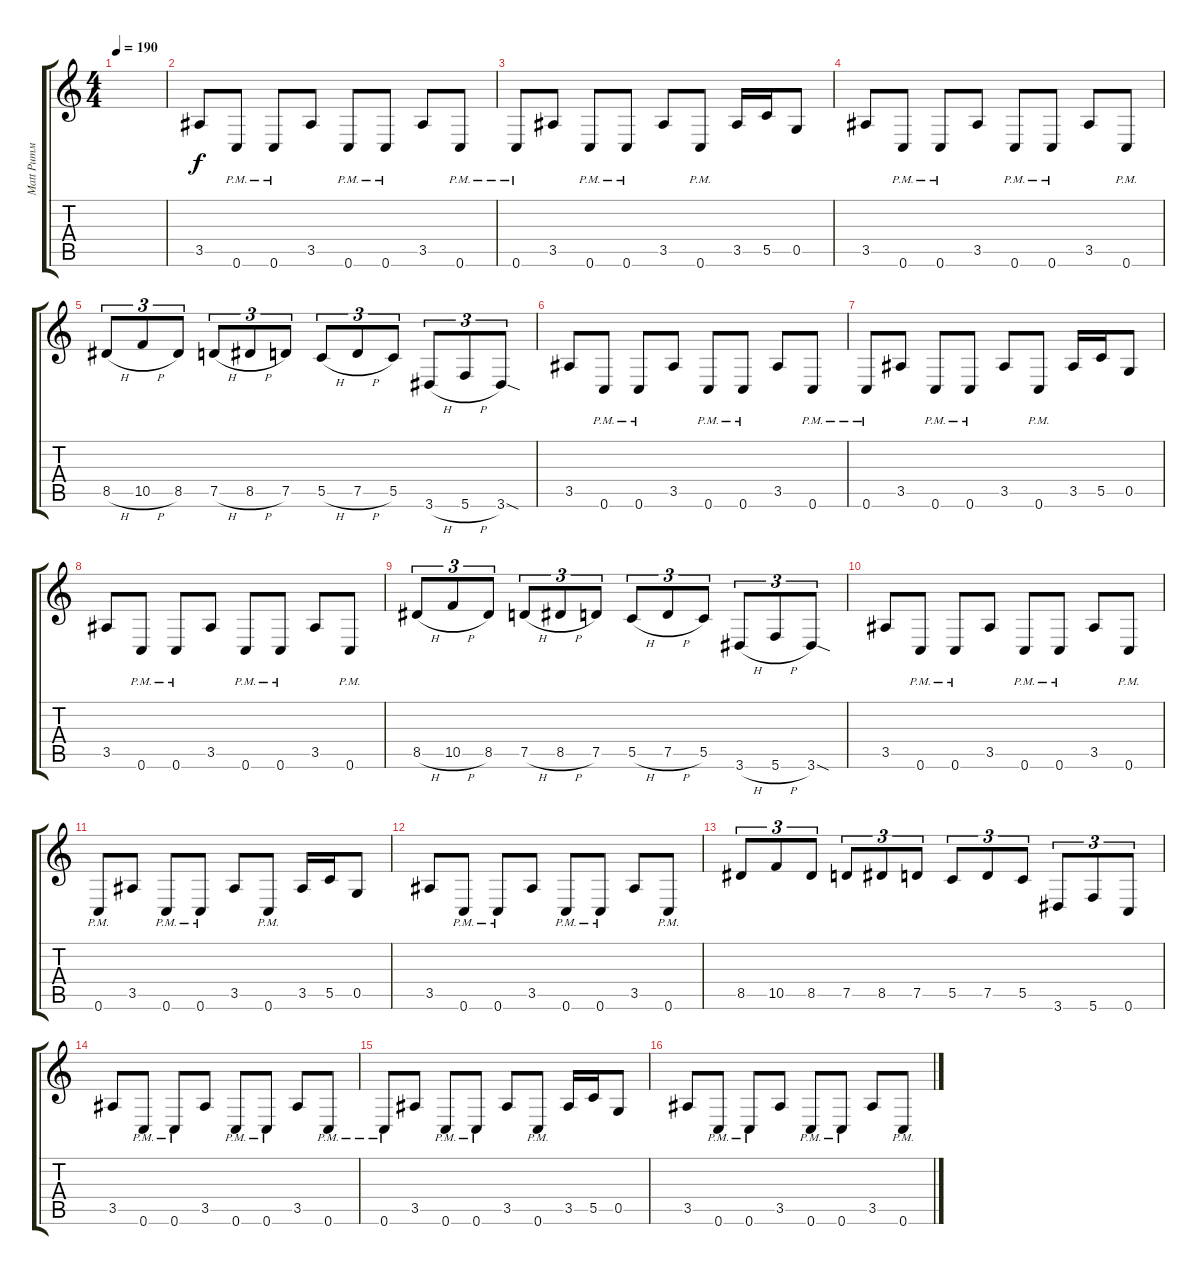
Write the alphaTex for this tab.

\track ("Matt Ритм" "Matt Ритм") {instrument distortionguitar}
\staff {score tabs}
\tuning (D4 A3 F3 C3 G2 C2) {hide}
\ts (4 4)
\tempo 190
\clef g2
\ks c
|
3.5.8 0.6{pm}.8 0.6{pm}.8 3.5.8 0.6{pm}.8 0.6{pm}.8 3.5.8 0.6{pm}.8 |
0.6{pm}.8 3.5.8 0.6{pm}.8 0.6{pm}.8 3.5.8 0.6{pm}.8 3.5.16 5.5.16 0.5.8 |
3.5.8 0.6{pm}.8 0.6{pm}.8 3.5.8 0.6{pm}.8 0.6{pm}.8 3.5.8 0.6{pm}.8 |
8.5{h}.8{tu (3 2)} 10.5{h}.8{tu (3 2)} 8.5.8{tu (3 2)} 7.5{h}.8{tu (3 2)} 8.5{h}.8{tu (3 2)} 7.5.8{tu (3 2)} 5.5{h}.8{tu (3 2)} 7.5{h}.8{tu (3 2)} 5.5.8{tu (3 2)} 3.6{h}.8{tu (3 2)} 5.6{h}.8{tu (3 2)} 3.6{sod}.8{tu (3 2)} |
3.5.8 0.6{pm}.8 0.6{pm}.8 3.5.8 0.6{pm}.8 0.6{pm}.8 3.5.8 0.6{pm}.8 |
0.6{pm}.8 3.5.8 0.6{pm}.8 0.6{pm}.8 3.5.8 0.6{pm}.8 3.5.16 5.5.16 0.5.8 |
3.5.8 0.6{pm}.8 0.6{pm}.8 3.5.8 0.6{pm}.8 0.6{pm}.8 3.5.8 0.6{pm}.8 |
8.5{h}.8{tu (3 2)} 10.5{h}.8{tu (3 2)} 8.5.8{tu (3 2)} 7.5{h}.8{tu (3 2)} 8.5{h}.8{tu (3 2)} 7.5.8{tu (3 2)} 5.5{h}.8{tu (3 2)} 7.5{h}.8{tu (3 2)} 5.5.8{tu (3 2)} 3.6{h}.8{tu (3 2)} 5.6{h}.8{tu (3 2)} 3.6{sod}.8{tu (3 2)} |
3.5.8 0.6{pm}.8 0.6{pm}.8 3.5.8 0.6{pm}.8 0.6{pm}.8 3.5.8 0.6{pm}.8 |
0.6{pm}.8 3.5.8 0.6{pm}.8 0.6{pm}.8 3.5.8 0.6{pm}.8 3.5.16 5.5.16 0.5.8 |
3.5.8 0.6{pm}.8 0.6{pm}.8 3.5.8 0.6{pm}.8 0.6{pm}.8 3.5.8 0.6{pm}.8 |
8.5.8{tu (3 2)} 10.5.8{tu (3 2)} 8.5.8{tu (3 2)} 7.5.8{tu (3 2)} 8.5.8{tu (3 2)} 7.5.8{tu (3 2)} 5.5.8{tu (3 2)} 7.5.8{tu (3 2)} 5.5.8{tu (3 2)} 3.6.8{tu (3 2)} 5.6.8{tu (3 2)} 0.6.8{tu (3 2)} |
3.5.8 0.6{pm}.8 0.6{pm}.8 3.5.8 0.6{pm}.8 0.6{pm}.8 3.5.8 0.6{pm}.8 |
0.6{pm}.8 3.5.8 0.6{pm}.8 0.6{pm}.8 3.5.8 0.6{pm}.8 3.5.16 5.5.16 0.5.8 |
3.5.8 0.6{pm}.8 0.6{pm}.8 3.5.8 0.6{pm}.8 0.6{pm}.8 3.5.8 0.6{pm}.8
